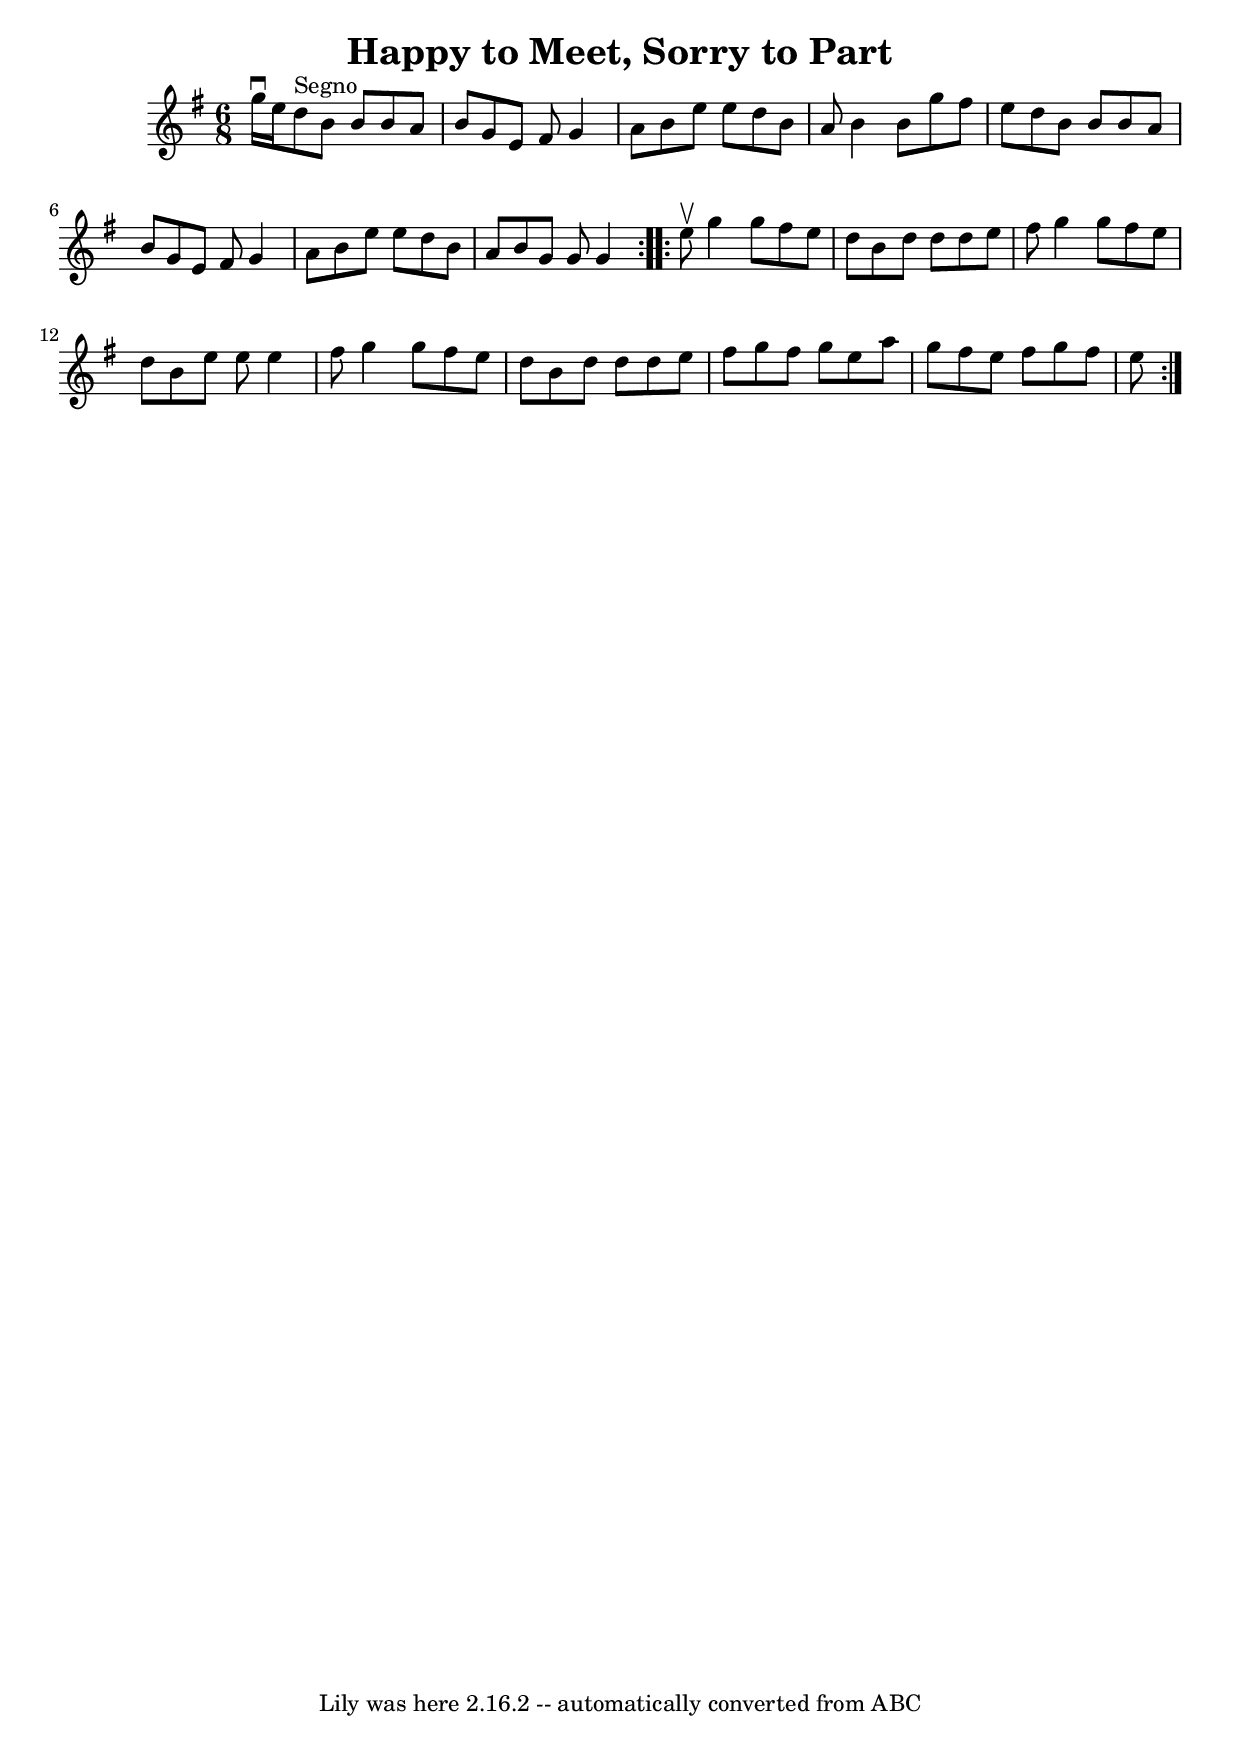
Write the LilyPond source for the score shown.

\version "2.7.40"
\include "Mammoth.ily"
\header {
	%% book = "Ryan's Mammoth Collection"
	crossRefNumber = "1"
	footnotes = "\\\\83 427"
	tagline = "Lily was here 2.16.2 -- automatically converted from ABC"
	title = "Happy to Meet, Sorry to Part"
}
voicedefault =  {


\repeat volta 2 {
\time 6/8 \key g \major g''16^\downbow e''16    |
 d''8^"Segno" 
 b'8 b'8 b'8 a'8 b'8    |
 g'8 e'8 fis'8 g'4    
a'8    |
 b'8 e''8 e''8 d''8 b'8 a'8    |
 b'4   
 b'8 g''8 fis''8 e''8    |
 d''8 b'8 b'8 b'8 a'8 
 b'8    |
 g'8 e'8 fis'8 g'4 a'8    |
 b'8    
e''8 e''8 d''8 b'8 a'8    |
 b'8 g'8 g'8 g'4  }    
 \repeat volta 2 { e''8^\upbow |
 g''4 g''8 fis''8 e''8   
 d''8    |
 b'8 d''8 d''8 d''8 e''8 fis''8    |
   
g''4 g''8 fis''8 e''8 d''8    |
 b'8 e''8 e''8    
e''4 fis''8    |
 g''4 g''8 fis''8 e''8 d''8    
|
 b'8 d''8 d''8 d''8 e''8 fis''8    |
 g''8    
fis''8 g''8 e''8 a''8 g''8    |
 fis''8 e''8 fis''8   
 g''8 fis''8 e''8      }   
}

\score{
    <<

	\context Staff="default"
	{
	    \voicedefault 
	}

    >>
	\layout {
	}
	\midi {}
}
